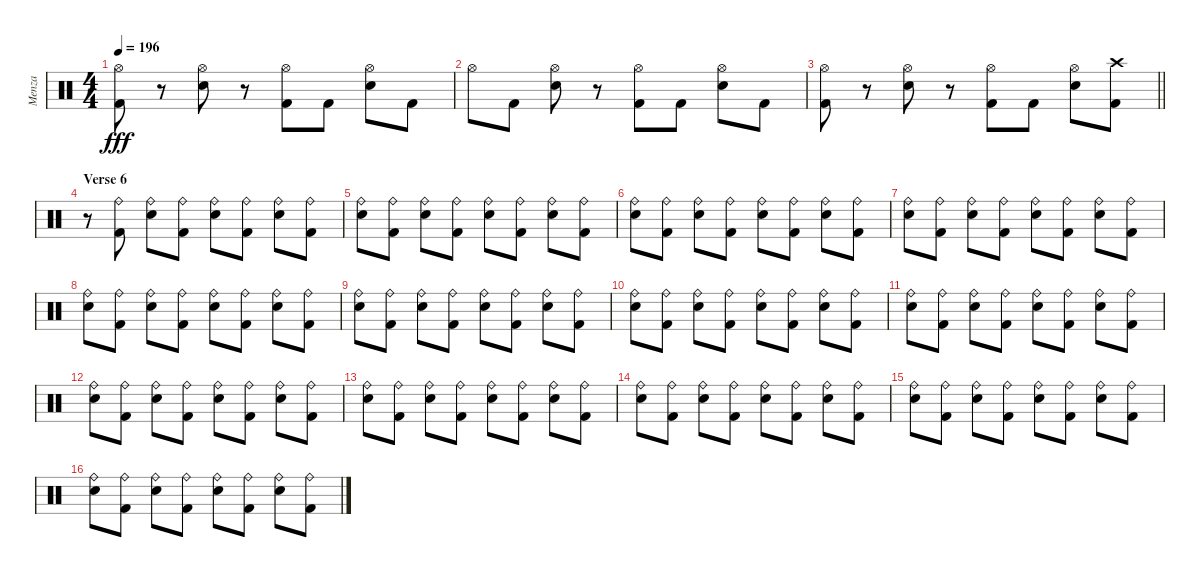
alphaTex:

\track ("Menza" "Menza") {instrument percussion}
\staff {score}
\articulation defaults
\ts (4 4)
\tempo 196
\clef neutral
\ks c
("Hi-Hat (open)" "Kick (hit) 2").8{dy fff} r.8 ("Hi-Hat (open)" "Snare (hit) 2").8 r.8 ("Hi-Hat (open)" "Kick (hit) 2").8 "Kick (hit) 2".8 ("Hi-Hat (open)" "Snare (hit) 2").8 "Kick (hit) 2".8 |
"Hi-Hat (open)".8 "Kick (hit) 2".8 ("Hi-Hat (open)" "Snare (hit) 2").8 r.8 ("Hi-Hat (open)" "Kick (hit) 2").8 "Kick (hit) 2".8 ("Hi-Hat (open)" "Snare (hit) 2").8 "Kick (hit) 2".8 |
\barLineRight lightlight
("Hi-Hat (open)" "Kick (hit) 2").8 r.8 ("Hi-Hat (open)" "Snare (hit) 2").8 r.8 ("Hi-Hat (open)" "Kick (hit) 2").8 "Kick (hit) 2".8 ("Hi-Hat (open)" "Snare (hit) 2").8 ("Crash high (hit)" "Kick (hit) 2").8 |
\section ("" "Verse 6")
r.8 ("Ride (bell)" "Kick (hit) 2").8 ("Ride (bell)" "Snare (hit) 2").8 ("Ride (bell)" "Kick (hit) 2").8 ("Ride (bell)" "Snare (hit) 2").8 ("Ride (bell)" "Kick (hit) 2").8 ("Ride (bell)" "Snare (hit) 2").8 ("Ride (bell)" "Kick (hit) 2").8 |
("Ride (bell)" "Snare (hit) 2").8 ("Ride (bell)" "Kick (hit) 2").8 ("Ride (bell)" "Snare (hit) 2").8 ("Ride (bell)" "Kick (hit) 2").8 ("Ride (bell)" "Snare (hit) 2").8 ("Ride (bell)" "Kick (hit) 2").8 ("Ride (bell)" "Snare (hit) 2").8 ("Ride (bell)" "Kick (hit) 2").8 |
("Ride (bell)" "Snare (hit) 2").8 ("Ride (bell)" "Kick (hit) 2").8 ("Ride (bell)" "Snare (hit) 2").8 ("Ride (bell)" "Kick (hit) 2").8 ("Ride (bell)" "Snare (hit) 2").8 ("Ride (bell)" "Kick (hit) 2").8 ("Ride (bell)" "Snare (hit) 2").8 ("Ride (bell)" "Kick (hit) 2").8 |
("Ride (bell)" "Snare (hit) 2").8 ("Ride (bell)" "Kick (hit) 2").8 ("Ride (bell)" "Snare (hit) 2").8 ("Ride (bell)" "Kick (hit) 2").8 ("Ride (bell)" "Snare (hit) 2").8 ("Ride (bell)" "Kick (hit) 2").8 ("Ride (bell)" "Snare (hit) 2").8 ("Ride (bell)" "Kick (hit) 2").8 |
("Ride (bell)" "Snare (hit) 2").8 ("Ride (bell)" "Kick (hit) 2").8 ("Ride (bell)" "Snare (hit) 2").8 ("Ride (bell)" "Kick (hit) 2").8 ("Ride (bell)" "Snare (hit) 2").8 ("Ride (bell)" "Kick (hit) 2").8 ("Ride (bell)" "Snare (hit) 2").8 ("Ride (bell)" "Kick (hit) 2").8 |
("Ride (bell)" "Snare (hit) 2").8 ("Ride (bell)" "Kick (hit) 2").8 ("Ride (bell)" "Snare (hit) 2").8 ("Ride (bell)" "Kick (hit) 2").8 ("Ride (bell)" "Snare (hit) 2").8 ("Ride (bell)" "Kick (hit) 2").8 ("Ride (bell)" "Snare (hit) 2").8 ("Ride (bell)" "Kick (hit) 2").8 |
("Ride (bell)" "Snare (hit) 2").8 ("Ride (bell)" "Kick (hit) 2").8 ("Ride (bell)" "Snare (hit) 2").8 ("Ride (bell)" "Kick (hit) 2").8 ("Ride (bell)" "Snare (hit) 2").8 ("Ride (bell)" "Kick (hit) 2").8 ("Ride (bell)" "Snare (hit) 2").8 ("Ride (bell)" "Kick (hit) 2").8 |
("Ride (bell)" "Snare (hit) 2").8 ("Ride (bell)" "Kick (hit) 2").8 ("Ride (bell)" "Snare (hit) 2").8 ("Ride (bell)" "Kick (hit) 2").8 ("Ride (bell)" "Snare (hit) 2").8 ("Ride (bell)" "Kick (hit) 2").8 ("Ride (bell)" "Snare (hit) 2").8 ("Ride (bell)" "Kick (hit) 2").8 |
("Ride (bell)" "Snare (hit) 2").8 ("Ride (bell)" "Kick (hit) 2").8 ("Ride (bell)" "Snare (hit) 2").8 ("Ride (bell)" "Kick (hit) 2").8 ("Ride (bell)" "Snare (hit) 2").8 ("Ride (bell)" "Kick (hit) 2").8 ("Ride (bell)" "Snare (hit) 2").8 ("Ride (bell)" "Kick (hit) 2").8 |
("Ride (bell)" "Snare (hit) 2").8 ("Ride (bell)" "Kick (hit) 2").8 ("Ride (bell)" "Snare (hit) 2").8 ("Ride (bell)" "Kick (hit) 2").8 ("Ride (bell)" "Snare (hit) 2").8 ("Ride (bell)" "Kick (hit) 2").8 ("Ride (bell)" "Snare (hit) 2").8 ("Ride (bell)" "Kick (hit) 2").8 |
("Ride (bell)" "Snare (hit) 2").8 ("Ride (bell)" "Kick (hit) 2").8 ("Ride (bell)" "Snare (hit) 2").8 ("Ride (bell)" "Kick (hit) 2").8 ("Ride (bell)" "Snare (hit) 2").8 ("Ride (bell)" "Kick (hit) 2").8 ("Ride (bell)" "Snare (hit) 2").8 ("Ride (bell)" "Kick (hit) 2").8 |
("Ride (bell)" "Snare (hit) 2").8 ("Ride (bell)" "Kick (hit) 2").8 ("Ride (bell)" "Snare (hit) 2").8 ("Ride (bell)" "Kick (hit) 2").8 ("Ride (bell)" "Snare (hit) 2").8 ("Ride (bell)" "Kick (hit) 2").8 ("Ride (bell)" "Snare (hit) 2").8 ("Ride (bell)" "Kick (hit) 2").8 |
("Ride (bell)" "Snare (hit) 2").8 ("Ride (bell)" "Kick (hit) 2").8 ("Ride (bell)" "Snare (hit) 2").8 ("Ride (bell)" "Kick (hit) 2").8 ("Ride (bell)" "Snare (hit) 2").8 ("Ride (bell)" "Kick (hit) 2").8 ("Ride (bell)" "Snare (hit) 2").8 ("Ride (bell)" "Kick (hit) 2").8
